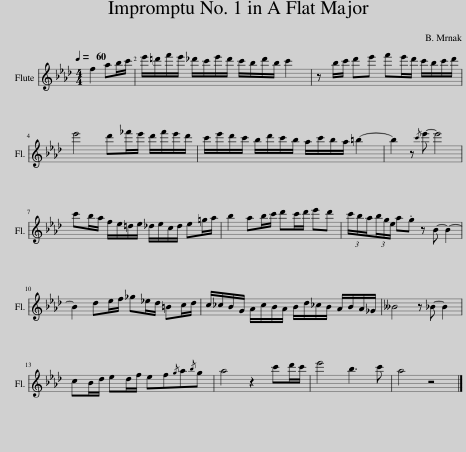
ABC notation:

X:1
L:1/8
Q:1/4=60
M:4/4
I:linebreak $
K:Ab
V:1 treble
V:1
 f2 ab/c'/ | e'/=d'/f'/e'/ _d'/c'/e'/d'/ c'/b/d'/b/ c'2 | z b/c'/ d'e' f'e'/d'/ c'/b/c'/d'/ |$ e'4 d'_f'/e'/ d'/f'/e'/d'/ | c'/e'/d'/c'/ b/d'/c'/b/ a/c'/b/a/ =b2- | %5
 b2 z{/c'} e'- e'4 |$ c'b/a/ f/e/=d/e/ _d/e/c/d/ e=g/a/ | b2 ab/c'/ d'c'/d'/ e'd' | (3c'/b/a/(3b/g/e/ a.g z B- B2- |$ B2 de/f/ _g_e/d/ =Bc/d/ | %10
 c/_c/B/G/ A/c/B/A/ B/d/_c/B/ A/B/A/_G/ | __B4 z _B- B2 |$ cB/d/ ed/f/ ef{/g}a{/b}g | a4 z2 c'd'/c'/ | e'4 b3 c' | %15
 a4 z4 |] %16
